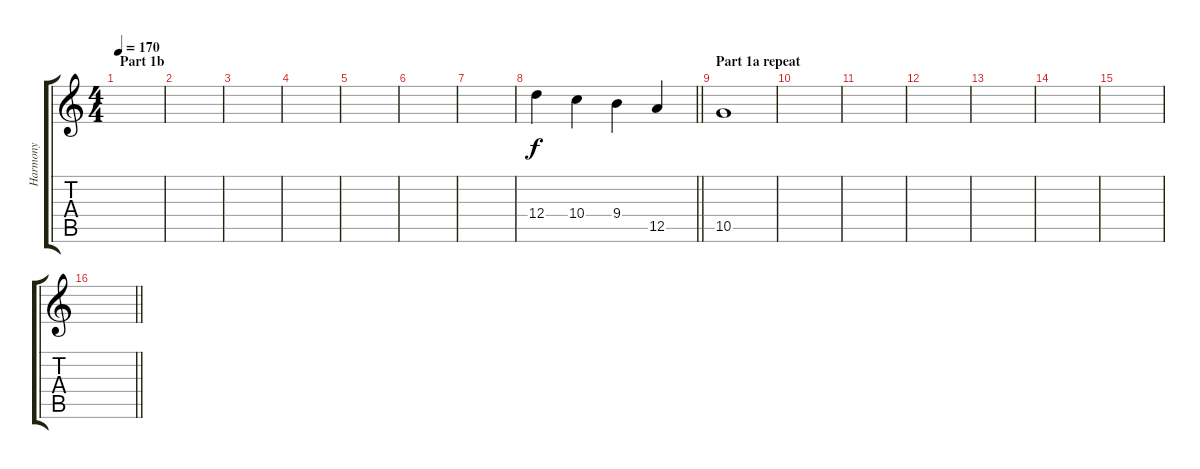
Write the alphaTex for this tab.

\track ("Harmony" "Harmony") {instrument distortionguitar}
\staff {score tabs}
\tuning (E4 B3 G3 D3 A2 E2) {hide}
\ts (4 4)
\section ("" "Part 1b")
\tempo 170
\clef g2
\ks c
|
|
|
|
|
|
|
\barLineRight lightlight
12.4.4 10.4.4 9.4.4 12.5.4 |
\section ("" "Part 1a repeat")
10.5.1 |
|
|
|
|
|
|
\barLineRight lightlight
